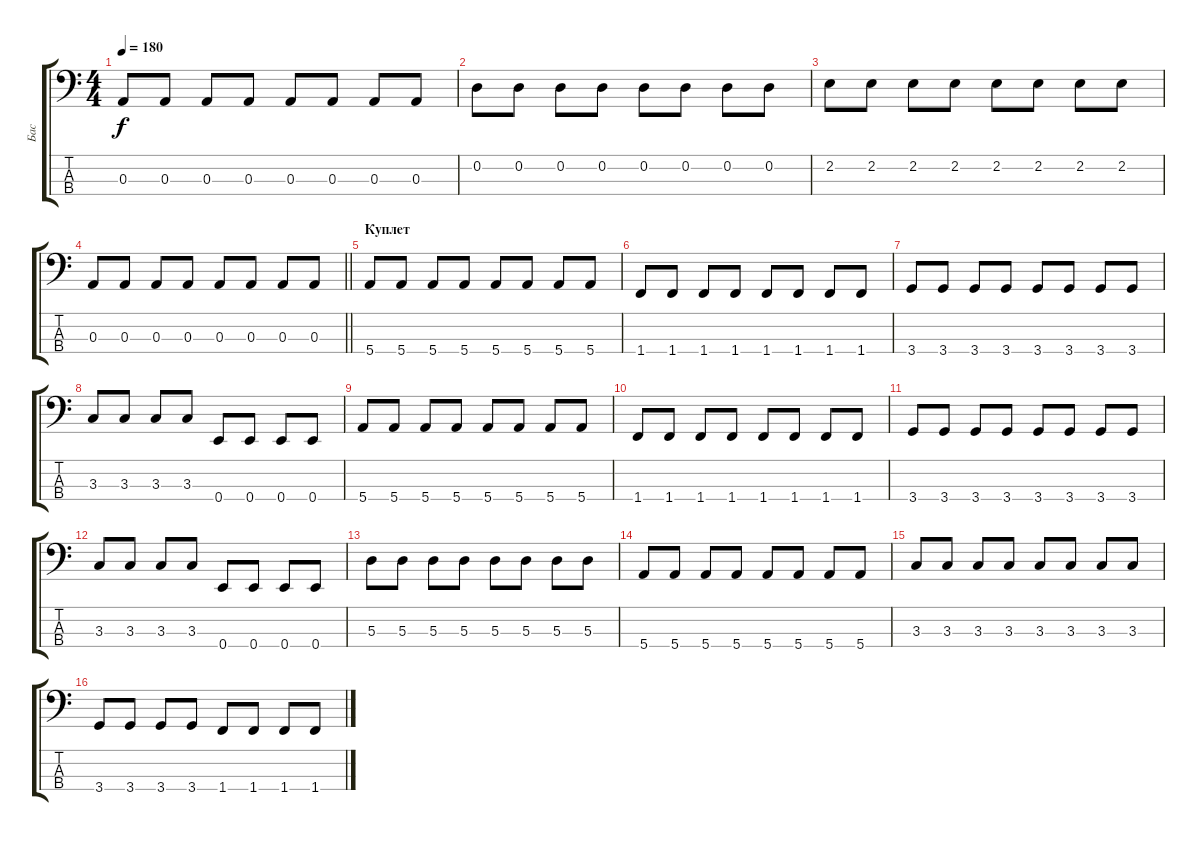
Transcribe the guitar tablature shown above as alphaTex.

\track ("Бас" "Бас") {instrument electricbassfinger}
\staff {score tabs}
\tuning (G2 D2 A1 E1) {hide}
\ts (4 4)
\tempo 180
\clef f4
\ks c
0.3.8{dy f} 0.3.8 0.3.8 0.3.8 0.3.8 0.3.8 0.3.8 0.3.8 |
0.2.8 0.2.8 0.2.8 0.2.8 0.2.8 0.2.8 0.2.8 0.2.8 |
2.2.8 2.2.8 2.2.8 2.2.8 2.2.8 2.2.8 2.2.8 2.2.8 |
\barLineRight lightlight
0.3.8 0.3.8 0.3.8 0.3.8 0.3.8 0.3.8 0.3.8 0.3.8 |
\section ("" "Куплет")
5.4.8 5.4.8 5.4.8 5.4.8 5.4.8 5.4.8 5.4.8 5.4.8 |
1.4.8 1.4.8 1.4.8 1.4.8 1.4.8 1.4.8 1.4.8 1.4.8 |
3.4.8 3.4.8 3.4.8 3.4.8 3.4.8 3.4.8 3.4.8 3.4.8 |
3.3.8 3.3.8 3.3.8 3.3.8 0.4.8 0.4.8 0.4.8 0.4.8 |
5.4.8 5.4.8 5.4.8 5.4.8 5.4.8 5.4.8 5.4.8 5.4.8 |
1.4.8 1.4.8 1.4.8 1.4.8 1.4.8 1.4.8 1.4.8 1.4.8 |
3.4.8 3.4.8 3.4.8 3.4.8 3.4.8 3.4.8 3.4.8 3.4.8 |
3.3.8 3.3.8 3.3.8 3.3.8 0.4.8 0.4.8 0.4.8 0.4.8 |
5.3.8 5.3.8 5.3.8 5.3.8 5.3.8 5.3.8 5.3.8 5.3.8 |
5.4.8 5.4.8 5.4.8 5.4.8 5.4.8 5.4.8 5.4.8 5.4.8 |
3.3.8 3.3.8 3.3.8 3.3.8 3.3.8 3.3.8 3.3.8 3.3.8 |
3.4.8 3.4.8 3.4.8 3.4.8 1.4.8 1.4.8 1.4.8 1.4.8
